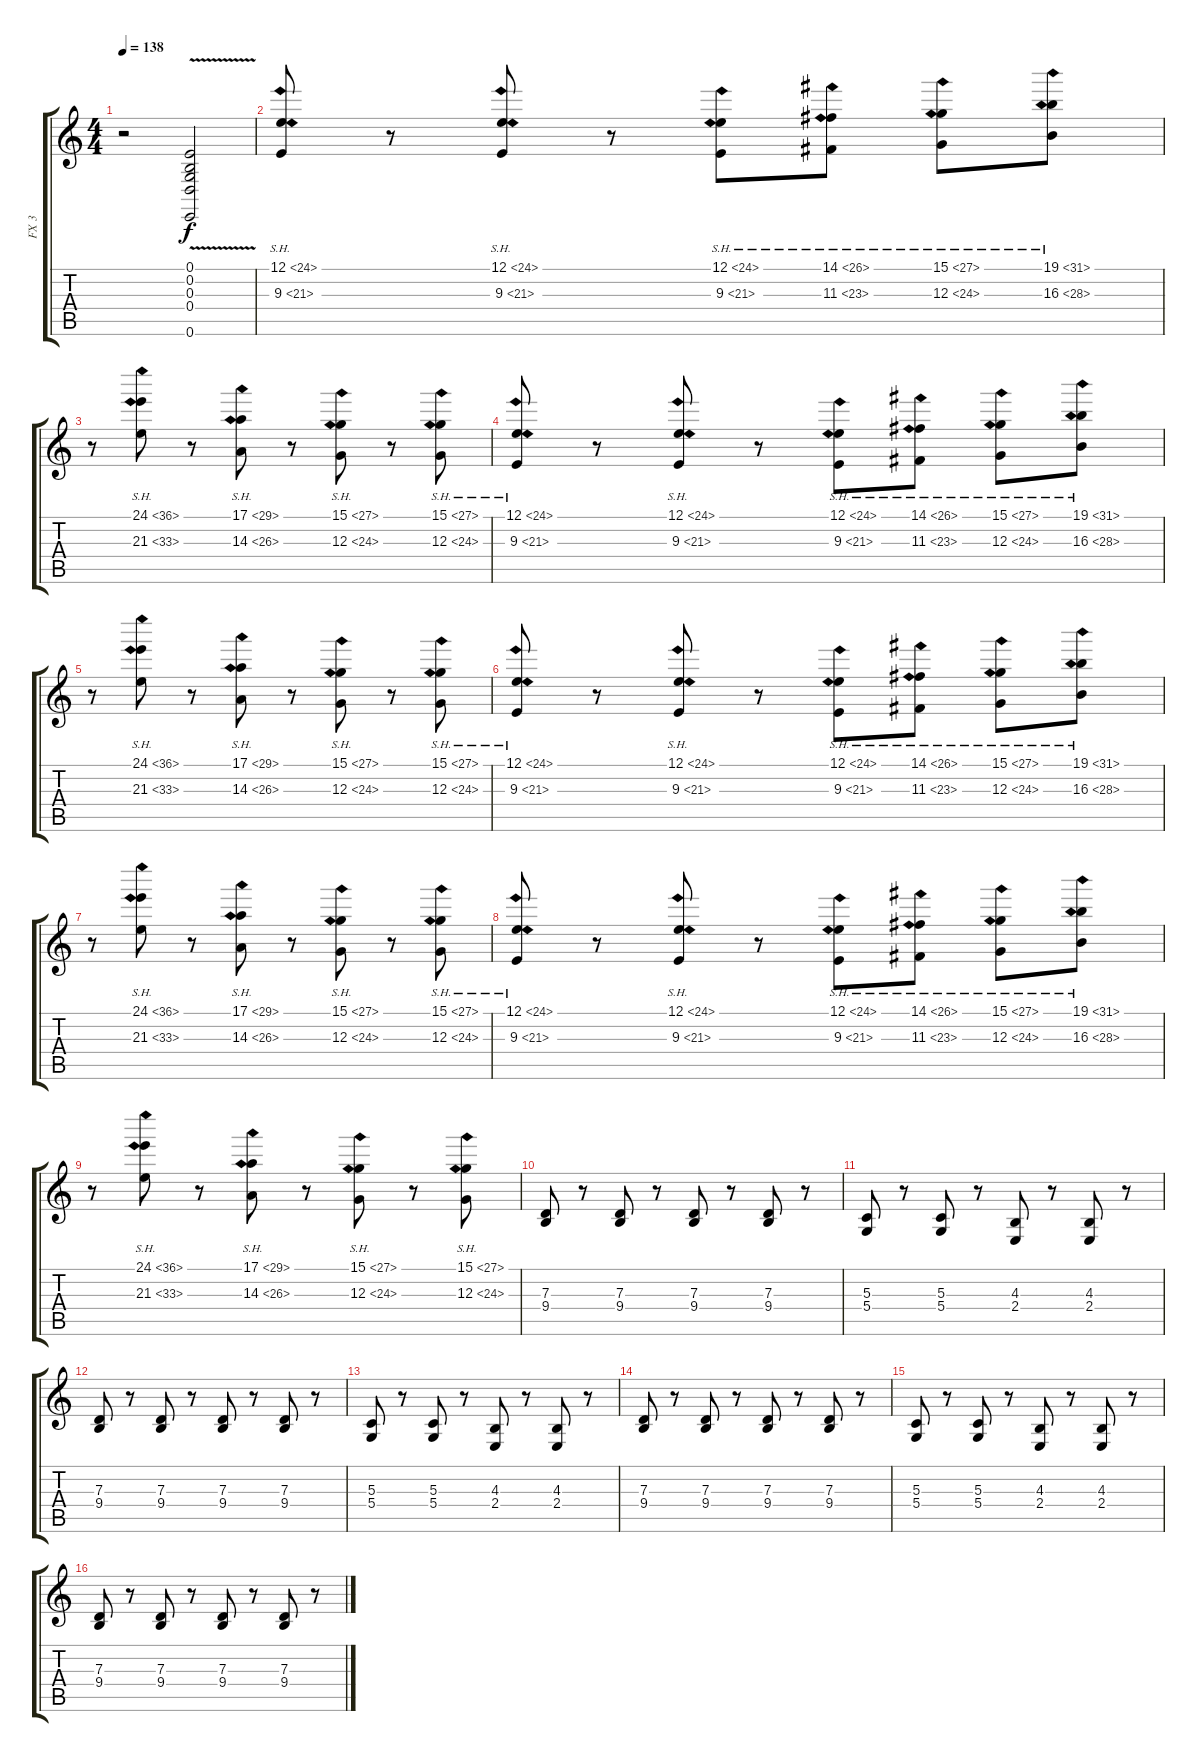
\track ("FX 3" "FX 3") {instrument choiraahs}
\staff {score tabs}
\tuning (E4 B3 G3 D3 A2 E2) {hide}
\ts (4 4)
\tempo 138
\clef g2
\ks c
r.2{dy f} (0.1 0.2 0.3 0.4{v} 0.6).2{instrument reversecymbal} |
(12.1{sh 12} 9.3{sh 12}).8{instrument choiraahs} r.8 (12.1{sh 12} 9.3{sh 12}).8 r.8 (12.1{sh 12} 9.3{sh 12}).8 (14.1{sh 12} 11.3{sh 12}).8 (15.1{sh 12} 12.3{sh 12}).8 (19.1{sh 12} 16.3{sh 12}).8 |
r.8 (24.1{sh 12} 21.3{sh 12}).8 r.8 (17.1{sh 12} 14.3{sh 12}).8 r.8 (15.1{sh 12} 12.3{sh 12}).8 r.8 (15.1{sh 12} 12.3{sh 12}).8 |
(12.1{sh 12} 9.3{sh 12}).8 r.8 (12.1{sh 12} 9.3{sh 12}).8 r.8 (12.1{sh 12} 9.3{sh 12}).8 (14.1{sh 12} 11.3{sh 12}).8 (15.1{sh 12} 12.3{sh 12}).8 (19.1{sh 12} 16.3{sh 12}).8 |
r.8 (24.1{sh 12} 21.3{sh 12}).8 r.8 (17.1{sh 12} 14.3{sh 12}).8 r.8 (15.1{sh 12} 12.3{sh 12}).8 r.8 (15.1{sh 12} 12.3{sh 12}).8 |
(12.1{sh 12} 9.3{sh 12}).8 r.8 (12.1{sh 12} 9.3{sh 12}).8 r.8 (12.1{sh 12} 9.3{sh 12}).8 (14.1{sh 12} 11.3{sh 12}).8 (15.1{sh 12} 12.3{sh 12}).8 (19.1{sh 12} 16.3{sh 12}).8 |
r.8 (24.1{sh 12} 21.3{sh 12}).8 r.8 (17.1{sh 12} 14.3{sh 12}).8 r.8 (15.1{sh 12} 12.3{sh 12}).8 r.8 (15.1{sh 12} 12.3{sh 12}).8 |
(12.1{sh 12} 9.3{sh 12}).8 r.8 (12.1{sh 12} 9.3{sh 12}).8 r.8 (12.1{sh 12} 9.3{sh 12}).8 (14.1{sh 12} 11.3{sh 12}).8 (15.1{sh 12} 12.3{sh 12}).8 (19.1{sh 12} 16.3{sh 12}).8 |
r.8 (24.1{sh 12} 21.3{sh 12}).8 r.8 (17.1{sh 12} 14.3{sh 12}).8 r.8 (15.1{sh 12} 12.3{sh 12}).8 r.8 (15.1{sh 12} 12.3{sh 12}).8 |
(7.3 9.4).8{volume 3} r.8 (7.3 9.4).8{volume 8} r.8 (7.3 9.4).8 r.8 (7.3 9.4).8 r.8 |
(5.3 5.4).8 r.8 (5.3 5.4).8 r.8 (4.3 2.4).8 r.8 (4.3 2.4).8 r.8 |
(7.3 9.4).8 r.8 (7.3 9.4).8 r.8 (7.3 9.4).8 r.8 (7.3 9.4).8 r.8 |
(5.3 5.4).8 r.8 (5.3 5.4).8 r.8 (4.3 2.4).8 r.8 (4.3 2.4).8 r.8 |
(7.3 9.4).8 r.8 (7.3 9.4).8 r.8 (7.3 9.4).8 r.8 (7.3 9.4).8 r.8 |
(5.3 5.4).8 r.8 (5.3 5.4).8 r.8 (4.3 2.4).8 r.8 (4.3 2.4).8 r.8 |
(7.3 9.4).8 r.8 (7.3 9.4).8 r.8 (7.3 9.4).8 r.8 (7.3 9.4).8 r.8
